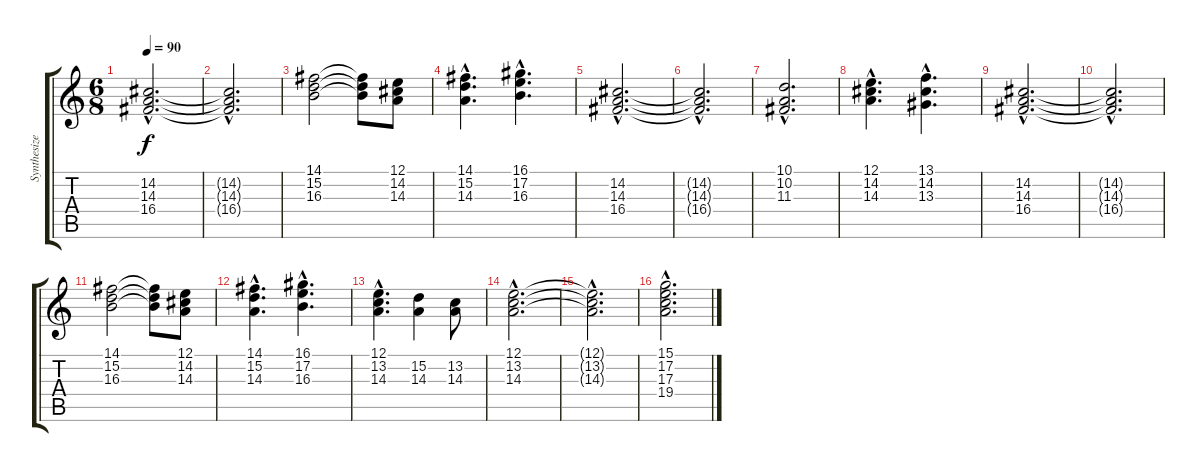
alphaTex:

\track ("Synthesizer I" "Synthesize") {instrument synthstrings1}
\staff {score tabs}
\tuning (E4 B3 G3 D3 A2 E2) {hide}
\ts (6 8)
\tempo 90
\clef g2
\ks c
(14.2{hac} 14.3{hac} 16.4{hac}).2{d dy f} |
(14.2{hac t} 14.3{hac t} 16.4{hac t}).2{d} |
(14.1 15.2 16.3).2 (14.1{t} 15.2{t} 16.3{t}).8 (12.1 14.2 14.3).8 |
(14.1{hac} 15.2{hac} 14.3{hac}).4{d} (16.1{hac} 17.2{hac} 16.3{hac}).4{d} |
(14.2{hac} 14.3{hac} 16.4{hac}).2{d} |
(14.2{hac t} 14.3{hac t} 16.4{hac t}).2{d} |
(10.1{hac} 10.2{hac} 11.3{hac}).2{d} |
(12.1{hac} 14.2{hac} 14.3{hac}).4{d} (13.1{hac} 14.2{hac} 13.3{hac}).4{d} |
(14.2{hac} 14.3{hac} 16.4{hac}).2{d} |
(14.2{hac t} 14.3{hac t} 16.4{hac t}).2{d} |
(14.1 15.2 16.3).2 (14.1{t} 15.2{t} 16.3{t}).8 (12.1 14.2 14.3).8 |
(14.1{hac} 15.2{hac} 14.3{hac}).4{d} (16.1{hac} 17.2{hac} 16.3{hac}).4{d} |
(12.1{hac} 13.2{hac} 14.3{hac}).4{d instrument percussiveorgan} (15.2 14.3).4{instrument percussiveorgan} (13.2 14.3).8{instrument percussiveorgan} |
(12.1{hac} 13.2{hac} 14.3{hac}).2{d instrument percussiveorgan} |
(12.1{hac t} 13.2{hac t} 14.3{hac t}).2{d} |
(15.1{hac} 17.2{hac} 17.3{hac} 19.4{hac}).2{d instrument percussiveorgan}
